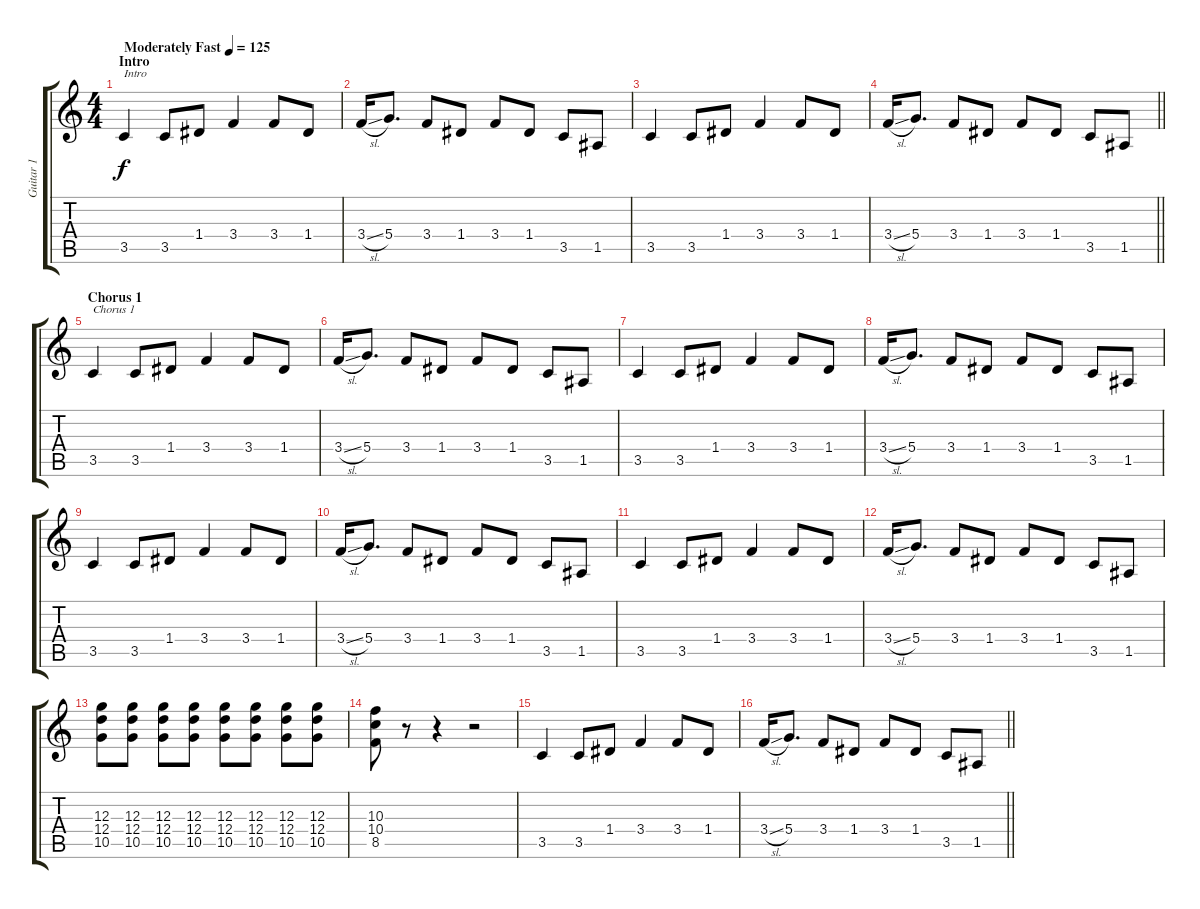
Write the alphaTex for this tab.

\track ("Guitar 1" "Guitar 1") {instrument overdrivenguitar}
\staff {score tabs}
\tuning (E4 B3 G3 D3 A2 E2) {hide}
\ts (4 4)
\section ("" "Intro")
\tempo (125 "Moderately Fast")
\clef g2
\ks c
3.5.4{txt "Intro" dy f instrument overdrivenguitar} 3.5.8 1.4.8 3.4.4 3.4.8 1.4.8 |
3.4{sl}.16 5.4.8{d} 3.4.8 1.4.8 3.4.8 1.4.8 3.5.8 1.5.8 |
3.5.4 3.5.8 1.4.8 3.4.4 3.4.8 1.4.8 |
\barLineRight lightlight
3.4{sl}.16 5.4.8{d} 3.4.8 1.4.8 3.4.8 1.4.8 3.5.8 1.5.8 |
\section ("" "Chorus 1")
3.5.4{txt "Chorus 1"} 3.5.8 1.4.8 3.4.4 3.4.8 1.4.8 |
3.4{sl}.16 5.4.8{d} 3.4.8 1.4.8 3.4.8 1.4.8 3.5.8 1.5.8 |
3.5.4 3.5.8 1.4.8 3.4.4 3.4.8 1.4.8 |
3.4{sl}.16 5.4.8{d} 3.4.8 1.4.8 3.4.8 1.4.8 3.5.8 1.5.8 |
3.5.4 3.5.8 1.4.8 3.4.4 3.4.8 1.4.8 |
3.4{sl}.16 5.4.8{d} 3.4.8 1.4.8 3.4.8 1.4.8 3.5.8 1.5.8 |
3.5.4 3.5.8 1.4.8 3.4.4 3.4.8 1.4.8 |
3.4{sl}.16 5.4.8{d} 3.4.8 1.4.8 3.4.8 1.4.8 3.5.8 1.5.8 |
(12.3 12.4 10.5).8 (12.3 12.4 10.5).8 (12.3 12.4 10.5).8 (12.3 12.4 10.5).8 (12.3 12.4 10.5).8 (12.3 12.4 10.5).8 (12.3 12.4 10.5).8 (12.3 12.4 10.5).8 |
(10.3 10.4 8.5).8 r.8 r.4 r.2 |
3.5.4 3.5.8 1.4.8 3.4.4 3.4.8 1.4.8 |
\barLineRight lightlight
3.4{sl}.16 5.4.8{d} 3.4.8 1.4.8 3.4.8 1.4.8 3.5.8 1.5.8
